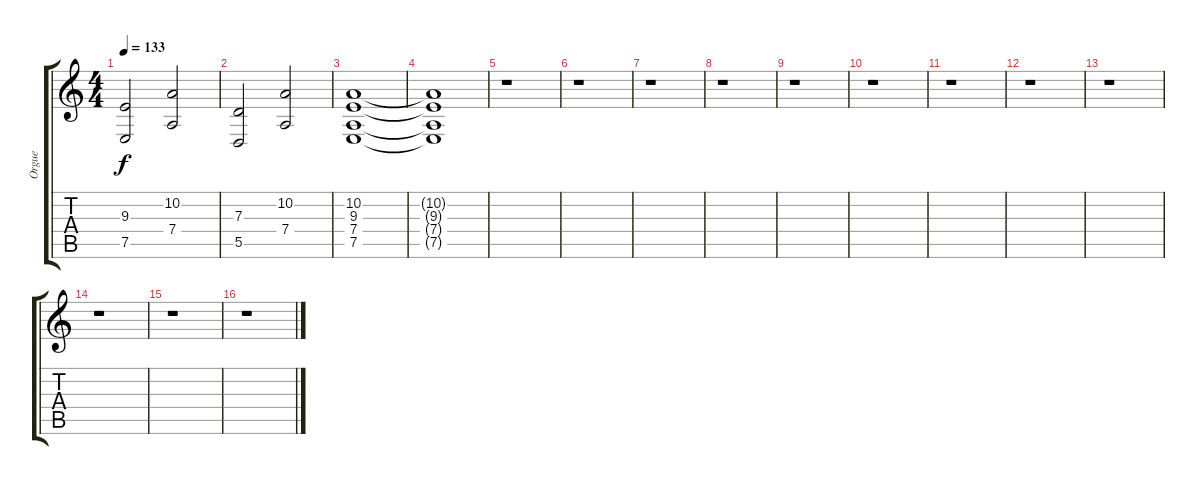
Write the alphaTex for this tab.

\track ("Orgue" "Orgue") {instrument percussiveorgan}
\staff {score tabs}
\tuning (E4 B3 G3 D3 A2 E2) {hide}
\ts (4 4)
\tempo 133
\clef g2
\ks c
(9.3 7.5).2{dy f} (10.2 7.4).2 |
(7.3 5.5).2 (10.2 7.4).2 |
(10.2 9.3 7.4 7.5).1 |
(10.2{t} 9.3{t} 7.4{t} 7.5{t}).1 |
r.1 |
r.1 |
r.1 |
r.1 |
r.1 |
r.1 |
r.1 |
r.1 |
r.1 |
r.1 |
r.1 |
r.1
